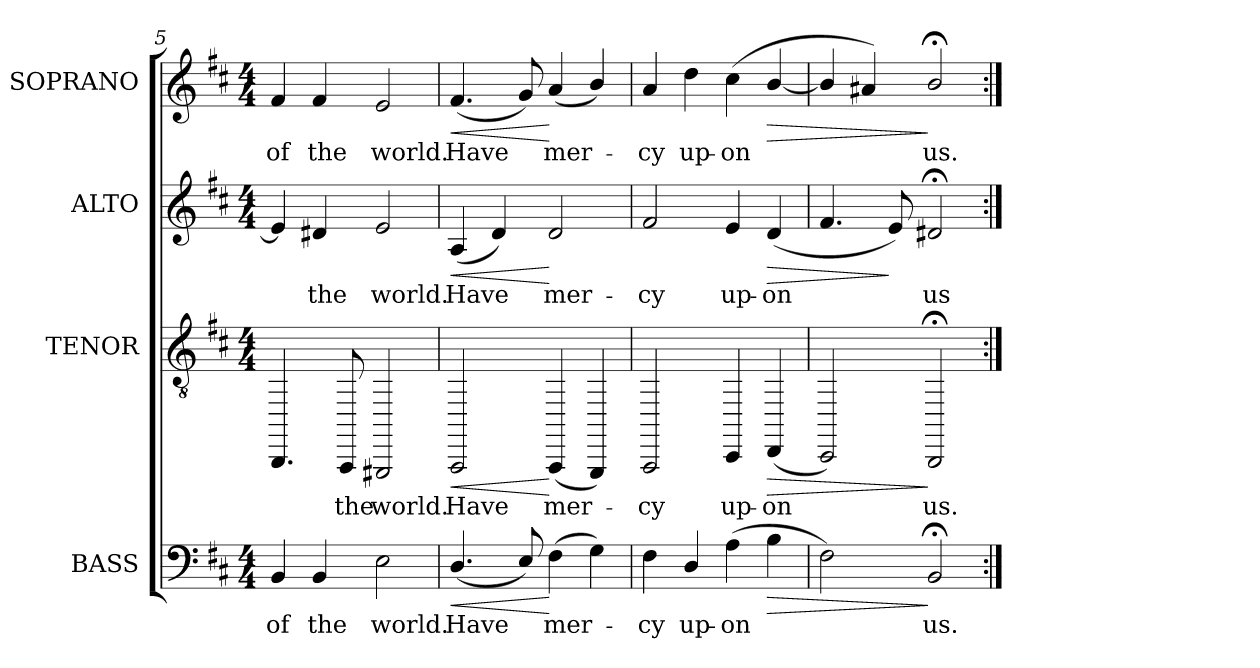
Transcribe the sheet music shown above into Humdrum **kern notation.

**kern	**text	**dynam	**kern	**text	**dynam	**kern	**text	**dynam	**kern	**text	**dynam
*part4	*part4	*part4	*part3	*part3	*part3	*part2	*part2	*part2	*part1	*part1	*part1
*staff4	*staff4	*staff4	*staff3	*staff3	*staff3	*staff2	*staff2	*staff2	*staff1	*staff1	*staff1
*I"BASS	*	*	*I"TENOR	*	*	*I"ALTO	*	*	*I"SOPRANO	*	*
*I'B.	*	*	*	*	*	*I'A.	*	*	*I'S.	*	*
!!LO:LB:g=z
*clefF4	*	*	*clefGv2	*	*	*clefG2	*	*	*clefG2	*	*
*	*	*	*ITrd-14c-24	*	*	*	*	*	*	*	*
*k[f#c#]	*	*	*k[f#c#]	*	*	*k[f#c#]	*	*	*k[f#c#]	*	*
*D:	*	*	*D:	*	*	*D:	*	*	*D:	*	*
*M4/4	*	*	*M4/4	*	*	*M4/4	*	*	*M4/4	*	*
=5	=5	=5	=5	=5	=5	=5	=5	=5	=5	=5	=5
!	!LO:LY:b:color=#000000	!	!	!	!	!	!	!	!	!	!
!	!	!	!	!	!	!	!	!	!	!LO:LY:b:color=#000000	!
4BBi/	of	.	4.BBi/	.	.	4ei/]	.	.	4f#i/	of	.
!	!LO:LY:b:color=#000000	!	!	!	!	!	!	!	!	!	!
!	!	!	!	!	!	!	!LO:LY:b:color=#000000	!	!	!	!
!	!	!	!	!	!	!	!	!	!	!LO:LY:b:color=#000000	!
4BBi/	the	.	.	.	.	4d#Xi/	the	.	4f#i/	the	.
!	!	!	!	!LO:LY:b:color=#000000	!	!	!	!	!	!	!
.	.	.	8AAi/	the	.	.	.	.	.	.	.
!	!LO:LY:b:color=#000000	!	!	!	!	!	!	!	!	!	!
!	!	!	!	!LO:LY:b:color=#000000	!	!	!	!	!	!	!
!	!	!	!	!	!	!	!LO:LY:b:color=#000000	!	!	!	!
!	!	!	!	!	!	!	!	!	!	!LO:LY:b:color=#000000	!
2Ei\	world.	.	2GG#Xi/	world.	.	2ei/	world.	.	2ei/	world.	.
=6	=6	=6	=6	=6	=6	=6	=6	=6	=6	=6	=6
!	!LO:LY:b:color=#000000	!LO:HP:b	!	!	!	!	!	!	!	!	!
!	!	!	!	!LO:LY:b:color=#000000	!LO:HP:b	!	!	!	!	!	!
!	!	!	!	!	!	!	!LO:LY:b:color=#000000	!LO:HP:b	!	!	!
!	!	!	!	!	!	!	!	!	!	!LO:LY:b:color=#000000	!LO:HP:b
(4.Di/	Have	<	2AAi/	Have	<	(4Ai/	Have	<	(4.f#i/	Have	<
.	.	.	.	.	.	4di/)	.	.	.	.	.
8Ei/)	.	.	.	.	.	.	.	.	8gi/)	.	.
!	!LO:LY:b:color=#000000	!	!	!	!	!	!	!	!	!	!
!	!	!	!	!LO:LY:b:color=#000000	!	!	!	!	!	!	!
!	!	!	!	!	!	!	!LO:LY:b:color=#000000	!	!	!	!
!	!	!	!	!	!	!	!	!	!	!LO:LY:b:color=#000000	!
(4F#i\	mer-	[	(4AAi/	mer-	[	2di/	mer-	[	(4ai/	mer-	[
4Gi\)	.	.	4GGi/)	.	.	.	.	.	4bi/)	.	.
=7	=7	=7	=7	=7	=7	=7	=7	=7	=7	=7	=7
!	!LO:LY:b:color=#000000	!	!	!	!	!	!	!	!	!	!
!	!	!	!	!LO:LY:b:color=#000000	!	!	!	!	!	!	!
!	!	!	!	!	!	!	!LO:LY:b:color=#000000	!	!	!	!
!	!	!	!	!	!	!	!	!	!	!LO:LY:b:color=#000000	!
4F#i\	-cy	.	2AAi/	-cy	.	2f#i/	-cy	.	4ai/	-cy	.
!	!LO:LY:b:color=#000000	!	!	!	!	!	!	!	!	!	!
!	!	!	!	!	!	!	!	!	!	!LO:LY:b:color=#000000	!
4Di/	up-	.	.	.	.	.	.	.	4ddi\	up-	.
!	!LO:LY:b:color=#000000	!	!	!	!	!	!	!	!	!	!
!	!	!	!	!LO:LY:b:color=#000000	!	!	!	!	!	!	!
!	!	!	!	!	!	!	!LO:LY:b:color=#000000	!	!	!	!
!	!	!	!	!	!	!	!	!	!	!LO:LY:b:color=#000000	!
(4Ai\	-on	.	4C#i/	up-	.	4ei/	up-	.	(4cc#i\	-on	.
!	!	!LO:HP:b	!	!	!	!	!	!	!	!	!
!	!	!	!	!LO:LY:b:color=#000000	!LO:HP:b	!	!	!	!	!	!
!	!	!	!	!	!	!	!LO:LY:b:color=#000000	!LO:HP:b	!	!	!LO:HP:b
4Bi\	.	>	(4Di/	-on	>	(4di/	-on	>	[4bi/	.	>
=8	=8	=8	=8	=8	=8	=8	=8	=8	=8	=8	=8
2F#i\)	.	.	2C#i/)	.	.	4.f#i/	.	.	4bi/]	.	.
.	.	.	.	.	.	.	.	.	4a#Xi/)	.	.
.	.	.	.	.	.	8ei/)	.	]	.	.	.
!	!LO:LY:b:color=#000000	!	!	!	!	!	!	!	!	!	!
!	!	!	!	!LO:LY:b:color=#000000	!	!	!	!	!	!	!
!	!	!	!	!	!	!	!LO:LY:b:color=#000000	!	!	!	!
!	!	!	!	!	!	!	!	!	!	!LO:LY:b:color=#000000	!
2BB;i/	us.	]	2BB;i/	us.	]	2d#X;i/	us	.	2b;i/	us.	]
=:|!	=:|!	=:|!	=:|!	=:|!	=:|!	=:|!	=:|!	=:|!	=:|!	=:|!	=:|!
*-	*-	*-	*-	*-	*-	*-	*-	*-	*-	*-	*-
